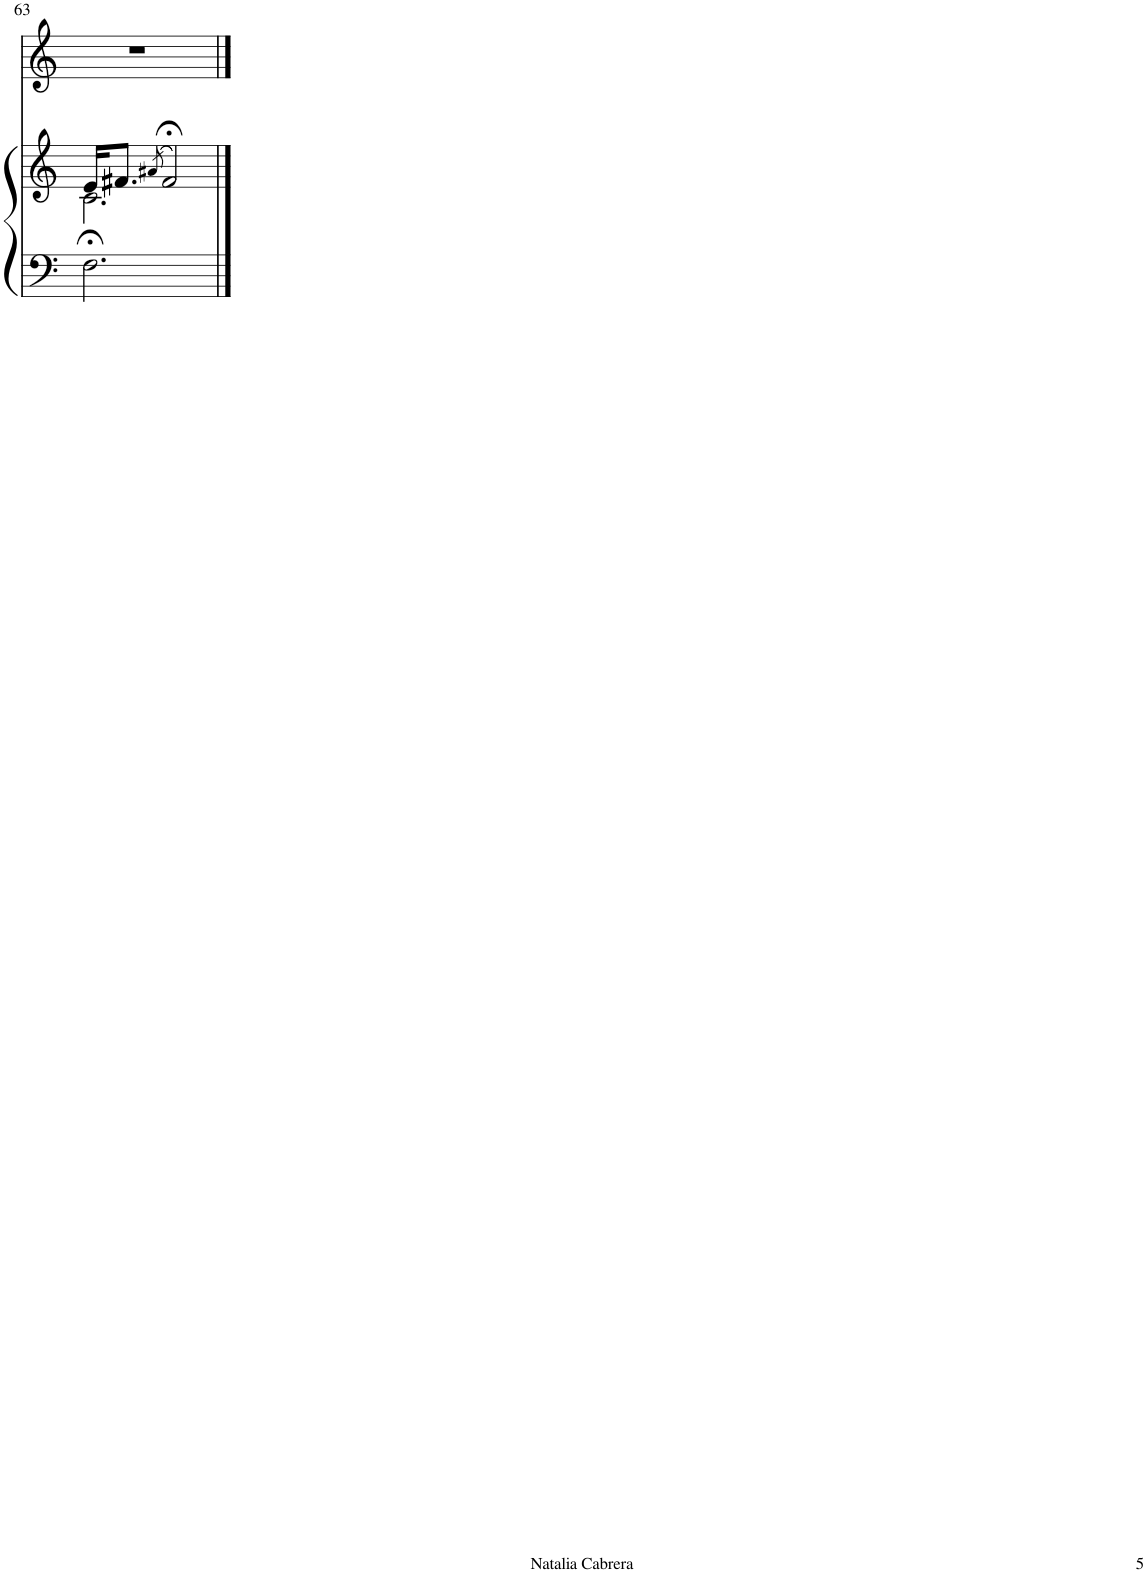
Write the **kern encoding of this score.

**kern	**kern	**kern
*part2	*part2	*part1
*staff3	*staff2	*staff1
*I"Piano	*	*I"Voice
*I'Pno	*	*
!!LO:PB:g=z
*clefF4	*clefG2	*clefG2
*k[]	*k[]	*k[]
*M3/4	*M3/4	*M3/4
=63	=63	=63
*	*^	*
2.F;<\	16e/KL	2.c\	2.r
.	8.f#X/J	.	.
.	(8qa#X/	.	.
.	2f#;</)	.	.
*	*v	*v	*
==	==	==
*-	*-	*-
